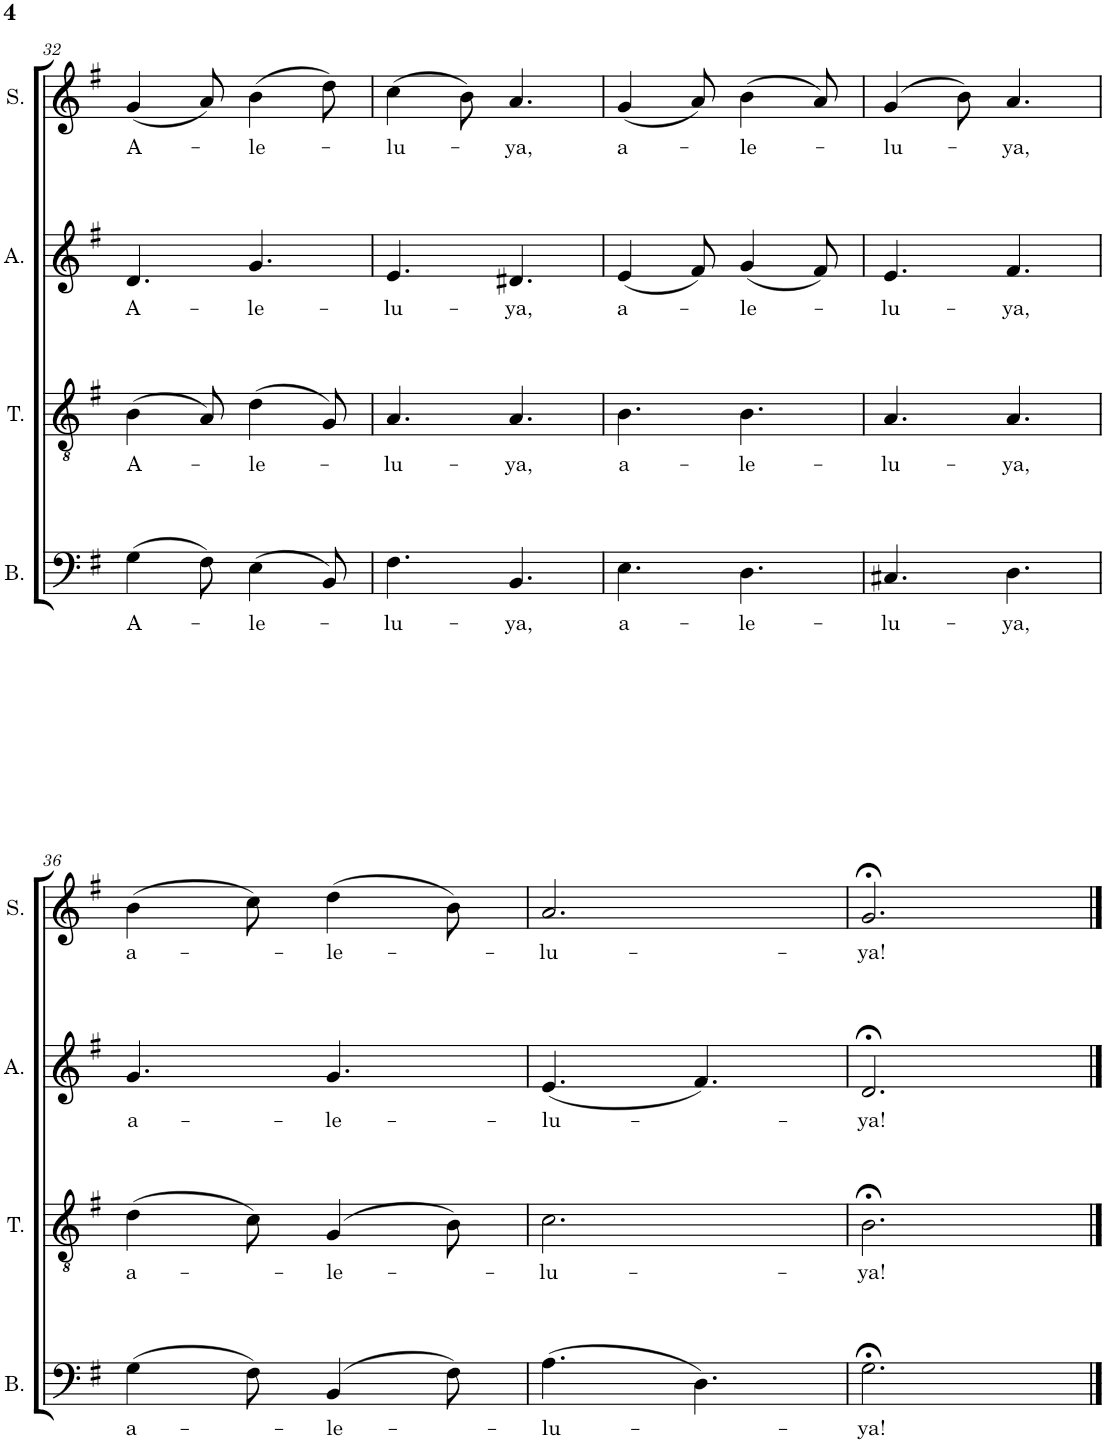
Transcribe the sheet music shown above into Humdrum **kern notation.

**kern	**text	**kern	**text	**kern	**text	**kern	**text
*part4	*part4	*part3	*part3	*part2	*part2	*part1	*part1
*staff4	*staff4	*staff3	*staff3	*staff2	*staff2	*staff1	*staff1
*I"Bass	*	*I"Tenor	*	*I"Alto	*	*I"Soprano	*
*I'B.	*	*I'T.	*	*I'A.	*	*I'S.	*
!!LO:PB:g=z
*clefF4	*	*clefGv2	*	*clefG2	*	*clefG2	*
*k[f#]	*	*k[f#]	*	*k[f#]	*	*k[f#]	*
*M6/8	*	*M6/8	*	*M6/8	*	*M6/8	*
=32	=32	=32	=32	=32	=32	=32	=32
!	!LO:LY:b	!	!LO:LY:b	!	!LO:LY:b	!	!LO:LY:b
(4G\	A-	(4B\	A-	4.d/	A-	(4g/	A-
8F#\)	.	8A/)	.	.	.	8a/)	.
!	!LO:LY:b	!	!LO:LY:b	!	!LO:LY:b	!	!LO:LY:b
(4E\	-le-	(4d\	-le-	4.g/	-le-	(4b\	-le-
8BB/)	.	8G/)	.	.	.	8dd\)	.
=33	=33	=33	=33	=33	=33	=33	=33
!	!LO:LY:b	!	!LO:LY:b	!	!LO:LY:b	!	!LO:LY:b
4.F#\	-lu-	4.A/	-lu-	4.e/	-lu-	(4cc\	-lu-
.	.	.	.	.	.	8b\)	.
!	!LO:LY:b	!	!LO:LY:b	!	!LO:LY:b	!	!LO:LY:b
4.BB/	-ya,	4.A/	-ya,	4.d#X/	-ya,	4.a/	-ya,
=34	=34	=34	=34	=34	=34	=34	=34
!	!LO:LY:b	!	!LO:LY:b	!	!LO:LY:b	!	!LO:LY:b
4.E\	a-	4.B\	a-	(4e/	a-	(4g/	a-
.	.	.	.	8f#/)	.	8a/)	.
!	!LO:LY:b	!	!LO:LY:b	!	!LO:LY:b	!	!LO:LY:b
4.D\	-le-	4.B\	-le-	(4g/	-le-	(4b\	-le-
.	.	.	.	8f#/)	.	8a/)	.
=35	=35	=35	=35	=35	=35	=35	=35
!	!LO:LY:b	!	!LO:LY:b	!	!LO:LY:b	!	!LO:LY:b
4.C#X/	-lu-	4.A/	-lu-	4.e/	-lu-	(4g/	-lu-
.	.	.	.	.	.	8b\)	.
!	!LO:LY:b	!	!LO:LY:b	!	!LO:LY:b	!	!LO:LY:b
4.D\	-ya,	4.A/	-ya,	4.f#/	-ya,	4.a/	-ya,
!!LO:LB:g=z
=36	=36	=36	=36	=36	=36	=36	=36
!	!LO:LY:b	!	!LO:LY:b	!	!LO:LY:b	!	!LO:LY:b
(4G\	a-	(4d\	a-	4.g/	a-	(4b\	a-
8F#\)	.	8c\)	.	.	.	8cc\)	.
!	!LO:LY:b	!	!LO:LY:b	!	!LO:LY:b	!	!LO:LY:b
(4BB/	-le-	(4G/	-le-	4.g/	-le-	(4dd\	-le-
8F#\)	.	8B\)	.	.	.	8b\)	.
=37	=37	=37	=37	=37	=37	=37	=37
!	!LO:LY:b	!	!LO:LY:b	!	!LO:LY:b	!	!LO:LY:b
(4.A\	-lu-	2.c\	-lu-	(4.e/	-lu-	2.a/	-lu-
4.D\)	.	.	.	4.f#/)	.	.	.
=38	=38	=38	=38	=38	=38	=38	=38
!	!LO:LY:b	!	!LO:LY:b	!	!LO:LY:b	!	!LO:LY:b
2.G;<\	-ya!	2.B;<\	-ya!	2.d;</	-ya!	2.g;</	-ya!
==	==	==	==	==	==	==	==
*-	*-	*-	*-	*-	*-	*-	*-
